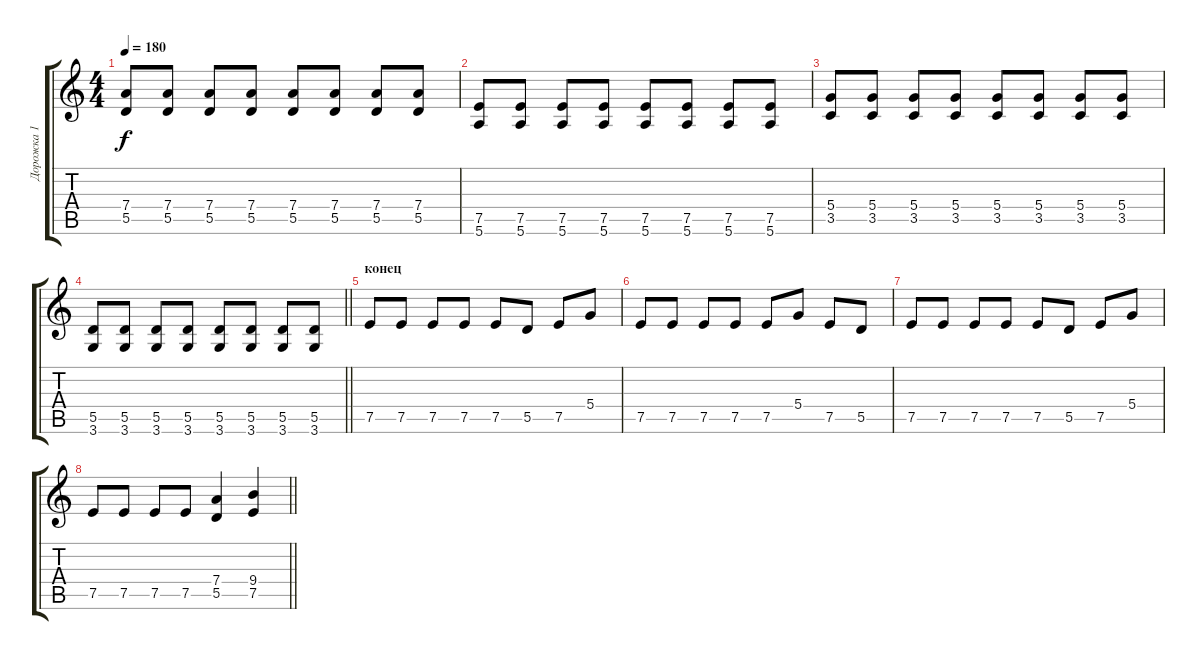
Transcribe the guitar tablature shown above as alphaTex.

\track ("Дорожка 1" "Дорожка 1") {instrument distortionguitar}
\staff {score tabs}
\tuning (E4 B3 G3 D3 A2 E2) {hide}
\ts (4 4)
\tempo 180
\clef g2
\ks c
(7.4 5.5).8{dy f} (7.4 5.5).8 (7.4 5.5).8 (7.4 5.5).8 (7.4 5.5).8 (7.4 5.5).8 (7.4 5.5).8 (7.4 5.5).8 |
(7.5 5.6).8 (7.5 5.6).8 (7.5 5.6).8 (7.5 5.6).8 (7.5 5.6).8 (7.5 5.6).8 (7.5 5.6).8 (7.5 5.6).8 |
(5.4 3.5).8 (5.4 3.5).8 (5.4 3.5).8 (5.4 3.5).8 (5.4 3.5).8 (5.4 3.5).8 (5.4 3.5).8 (5.4 3.5).8 |
\barLineRight lightlight
(5.5 3.6).8 (5.5 3.6).8 (5.5 3.6).8 (5.5 3.6).8 (5.5 3.6).8 (5.5 3.6).8 (5.5 3.6).8 (5.5 3.6).8 |
\section ("" "конец")
7.5.8 7.5.8 7.5.8 7.5.8 7.5.8 5.5.8 7.5.8 5.4.8 |
7.5.8 7.5.8 7.5.8 7.5.8 7.5.8 5.4.8 7.5.8 5.5.8 |
7.5.8 7.5.8 7.5.8 7.5.8 7.5.8 5.5.8 7.5.8 5.4.8 |
\barLineRight lightlight
7.5.8 7.5.8 7.5.8 7.5.8 (7.4 5.5).4 (9.4 7.5).4
